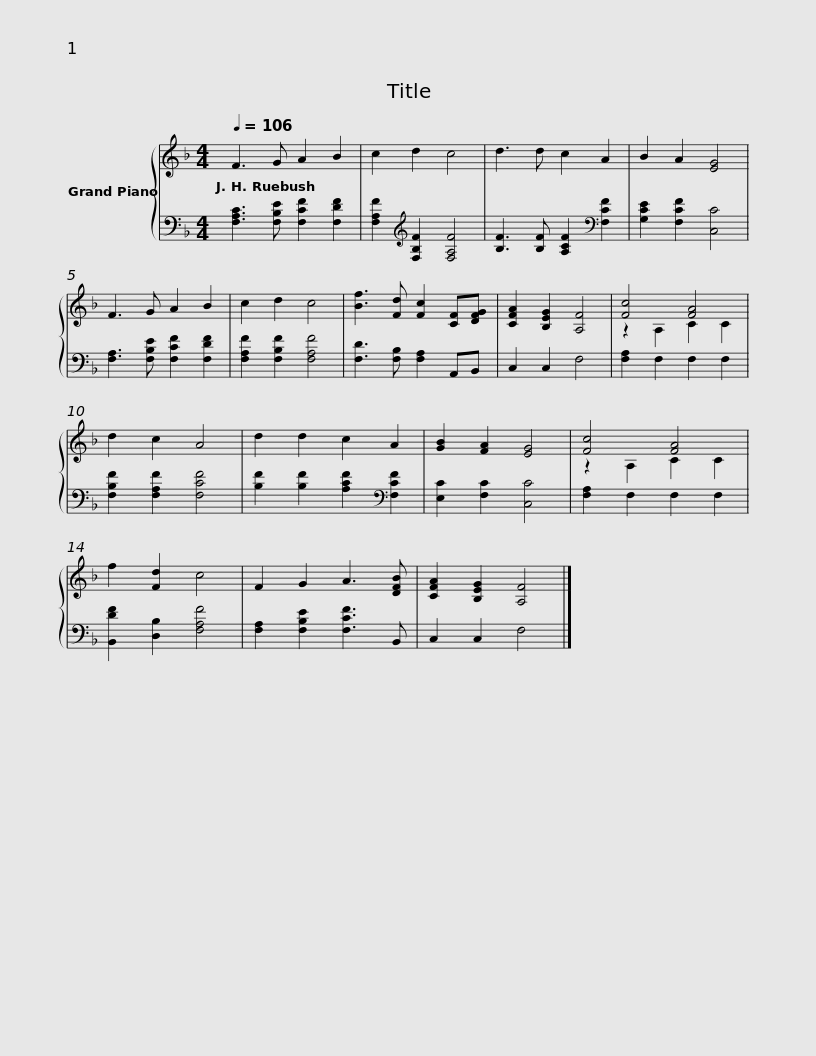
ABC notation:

X:1
%%score { ( 1 3 ) | 2 }
L:1/8
Q:1/4=106
M:4/4
I:linebreak $
K:F
V:1 treble
V:3 treble
V:2 bass
V:1
 F3 G A2 B2 | c2 d2 c4 | d3 d c2 A2 | B2 A2 [EG]4 | F3 G A2 B2 | %5
 c2 d2 c4 | [Bf]3 [Fd] [Fc]2 [CF][DFG] |$ [CFA]2 [B,EG]2 [A,F]4 | [Fc]4 [FA]4 | d2 c2 A4 | %10
 d2 d2 c2 A2 | [GB]2 [FA]2 [EG]4 | [Fc]4 [FA]4 | f2 [Fd]2 c4 | F2 G2 A3 [DFB] |$ %15
 [CFA]2 [B,EG]2 [A,F]4 |] %16
V:2
 [F,A,C]3 [F,B,E] [F,CF]2 [F,DF]2 | [F,A,F]2[K:treble] [F,B,F]2 [F,A,F]4 | [B,F]3 [B,F] [A,CF]2[K:bass] [F,CF]2 | [G,CE]2 [F,CF]2 [C,C]4 | [F,A,]3 [F,B,E] [F,CF]2 [F,DF]2 | %5
 [F,A,F]2 [F,B,F]2 [F,A,F]4 | [F,D]3 [F,B,] [F,A,]2 A,,B,, |$ C,2 C,2 F,4 | [F,A,]2 F,2 F,2 F,2 | [F,B,F]2 [F,A,F]2 [F,CF]4 | %10
 [B,F]2 [B,F]2 [A,CF]2[K:bass] [F,CF]2 | [E,C]2 [F,C]2 [C,C]4 | [F,A,]2 F,2 F,2 F,2 | [B,,DF]2 [D,B,]2 [F,A,F]4 | [F,A,]2 [F,B,E]2 [F,CF]3 B,, |$ %15
 C,2 C,2 F,4 |] %16
V:3
 x8 | x8 | x8 | x8 | x8 | %5
 x8 | x8 |$ x8 | z2 A,2 C2 C2 | x8 | %10
 x8 | x8 | z2 A,2 C2 C2 | x8 | x8 |$ %15
 x8 |] %16
